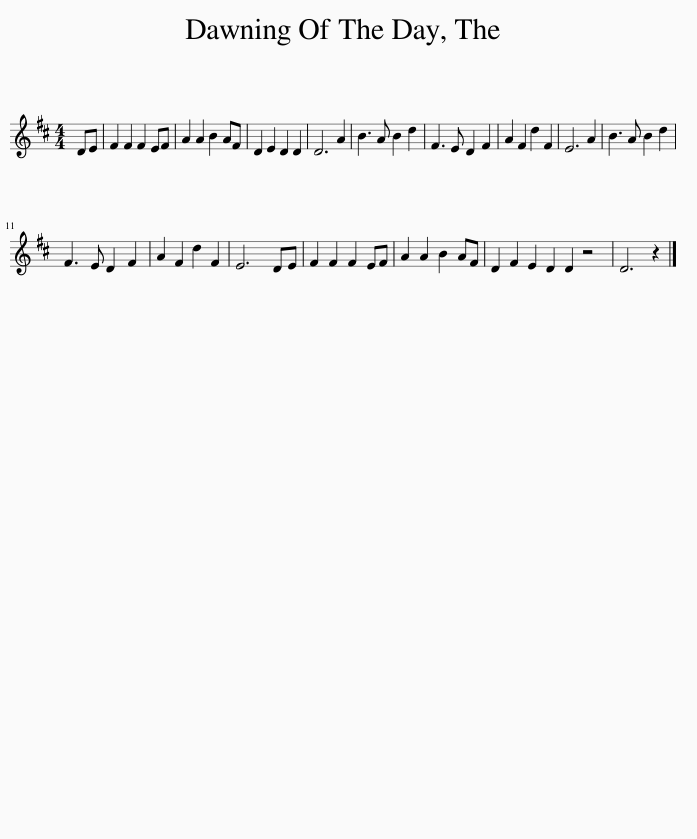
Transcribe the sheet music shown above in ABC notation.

X:1
L:1/8
M:4/4
I:linebreak $
K:D
V:1 treble
V:1
 DE | F2 F2 F2 EF | A2 A2 B2 AF | D2 E2 D2 D2 | D6 A2 | %5
 B3 A B2 d2 | F3 E D2 F2 | A2 F2 d2 F2 | E6 A2 | B3 A B2 d2 |$ %10
 F3 E D2 F2 | A2 F2 d2 F2 | E6 DE | F2 F2 F2 EF | A2 A2 B2 AF | %15
 D2 F2 E2 D2 D2 z4 | D6 z2 |] %17
